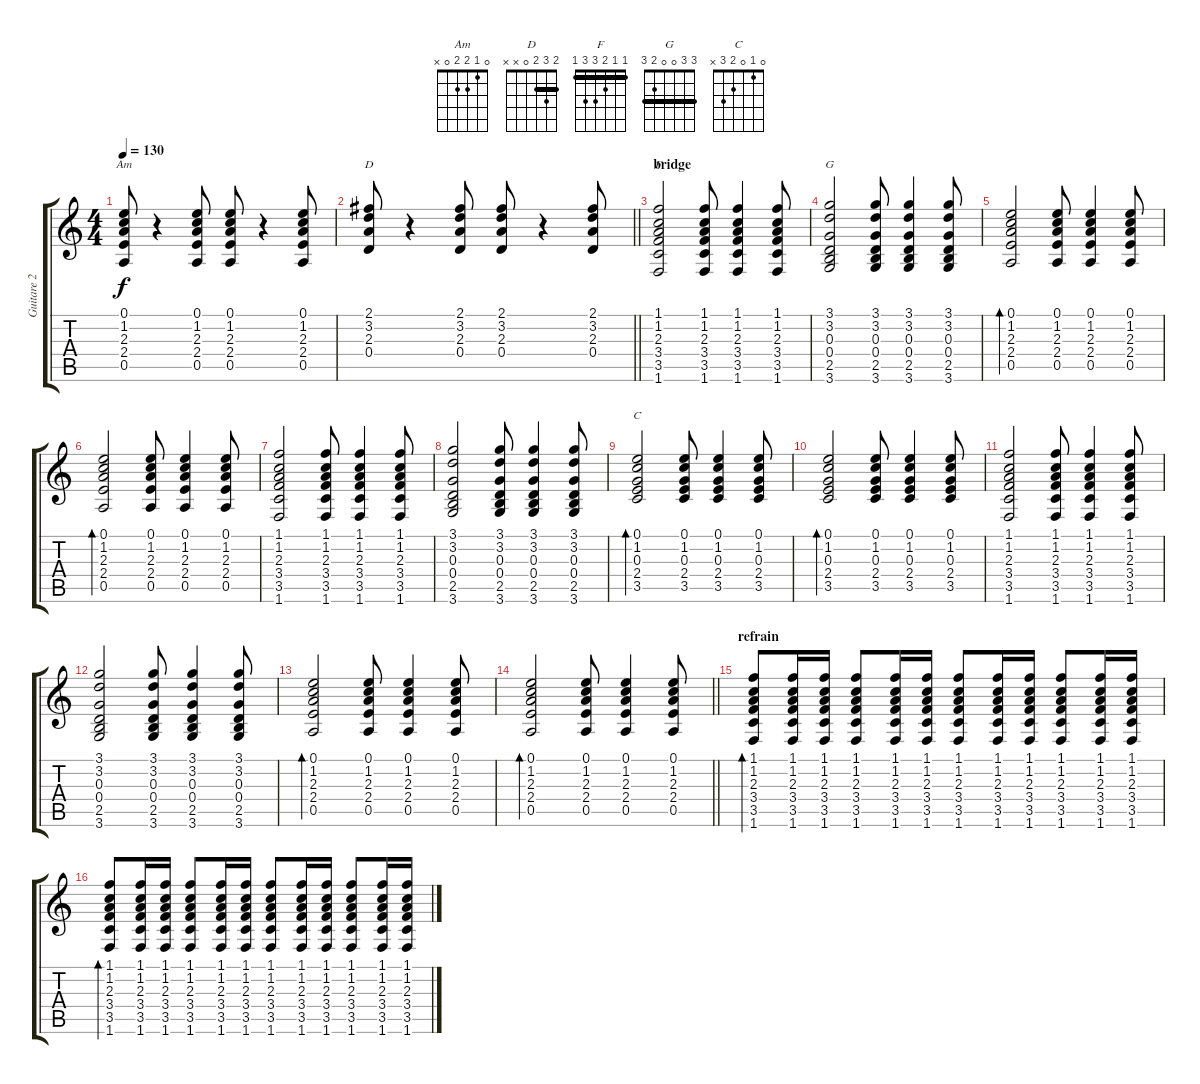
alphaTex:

\track ("Guitare 2" "Guitare 2") {instrument acousticguitarsteel}
\staff {score tabs}
\tuning (E4 B3 G3 D3 A2 E2) {hide}
\chord ("Am" 0 1 2 2 0 x)
\chord ("D" 2 3 2 0 x x) {barre 2}
\chord ("F" 1 1 2 3 3 1) {barre 1}
\chord ("G" 3 3 0 0 2 3) {barre 3}
\chord ("C" 0 1 0 2 3 x)
\ts (4 4)
\tempo 130
\clef g2
\ks c
(0.1 1.2 2.3 2.4 0.5).8{ch "Am" dy f} r.4 (0.1 1.2 2.3 2.4 0.5).8 (0.1 1.2 2.3 2.4 0.5).8 r.4 (0.1 1.2 2.3 2.4 0.5).8 |
\barLineRight lightlight
(2.1 3.2 2.3 0.4).8{ch "D"} r.4 (2.1 3.2 2.3 0.4).8 (2.1 3.2 2.3 0.4).8 r.4 (2.1 3.2 2.3 0.4).8 |
\section ("" "bridge")
(1.1 1.2 2.3 3.4 3.5 1.6).2{ch "F"} (1.1 1.2 2.3 3.4 3.5 1.6).8 (1.1 1.2 2.3 3.4 3.5 1.6).4 (1.1 1.2 2.3 3.4 3.5 1.6).8 |
(3.1 3.2 0.3 0.4 2.5 3.6).2{ch "G"} (3.1 3.2 0.3 0.4 2.5 3.6).8 (3.1 3.2 0.3 0.4 2.5 3.6).4 (3.1 3.2 0.3 0.4 2.5 3.6).8 |
(0.1 1.2 2.3 2.4 0.5).2{bd 120} (0.1 1.2 2.3 2.4 0.5).8 (0.1 1.2 2.3 2.4 0.5).4 (0.1 1.2 2.3 2.4 0.5).8 |
(0.1 1.2 2.3 2.4 0.5).2{bd 120} (0.1 1.2 2.3 2.4 0.5).8 (0.1 1.2 2.3 2.4 0.5).4 (0.1 1.2 2.3 2.4 0.5).8 |
(1.1 1.2 2.3 3.4 3.5 1.6).2 (1.1 1.2 2.3 3.4 3.5 1.6).8 (1.1 1.2 2.3 3.4 3.5 1.6).4 (1.1 1.2 2.3 3.4 3.5 1.6).8 |
(3.1 3.2 0.3 0.4 2.5 3.6).2 (3.1 3.2 0.3 0.4 2.5 3.6).8 (3.1 3.2 0.3 0.4 2.5 3.6).4 (3.1 3.2 0.3 0.4 2.5 3.6).8 |
(0.1 1.2 0.3 2.4 3.5).2{bd 120 ch "C"} (0.1 1.2 0.3 2.4 3.5).8 (0.1 1.2 0.3 2.4 3.5).4 (0.1 1.2 0.3 2.4 3.5).8 |
(0.1 1.2 0.3 2.4 3.5).2{bd 120} (0.1 1.2 0.3 2.4 3.5).8 (0.1 1.2 0.3 2.4 3.5).4 (0.1 1.2 0.3 2.4 3.5).8 |
(1.1 1.2 2.3 3.4 3.5 1.6).2 (1.1 1.2 2.3 3.4 3.5 1.6).8 (1.1 1.2 2.3 3.4 3.5 1.6).4 (1.1 1.2 2.3 3.4 3.5 1.6).8 |
(3.1 3.2 0.3 0.4 2.5 3.6).2 (3.1 3.2 0.3 0.4 2.5 3.6).8 (3.1 3.2 0.3 0.4 2.5 3.6).4 (3.1 3.2 0.3 0.4 2.5 3.6).8 |
(0.1 1.2 2.3 2.4 0.5).2{bd 120} (0.1 1.2 2.3 2.4 0.5).8 (0.1 1.2 2.3 2.4 0.5).4 (0.1 1.2 2.3 2.4 0.5).8 |
\barLineRight lightlight
(0.1 1.2 2.3 2.4 0.5).2{bd 120} (0.1 1.2 2.3 2.4 0.5).8 (0.1 1.2 2.3 2.4 0.5).4 (0.1 1.2 2.3 2.4 0.5).8 |
\section ("" "refrain")
(1.1 1.2 2.3 3.4 3.5 1.6).8{bd 120} (1.1 1.2 2.3 3.4 3.5 1.6).16 (1.1 1.2 2.3 3.4 3.5 1.6).16 (1.1 1.2 2.3 3.4 3.5 1.6).8 (1.1 1.2 2.3 3.4 3.5 1.6).16 (1.1 1.2 2.3 3.4 3.5 1.6).16 (1.1 1.2 2.3 3.4 3.5 1.6).8 (1.1 1.2 2.3 3.4 3.5 1.6).16 (1.1 1.2 2.3 3.4 3.5 1.6).16 (1.1 1.2 2.3 3.4 3.5 1.6).8 (1.1 1.2 2.3 3.4 3.5 1.6).16 (1.1 1.2 2.3 3.4 3.5 1.6).16 |
(1.1 1.2 2.3 3.4 3.5 1.6).8{bd 120} (1.1 1.2 2.3 3.4 3.5 1.6).16 (1.1 1.2 2.3 3.4 3.5 1.6).16 (1.1 1.2 2.3 3.4 3.5 1.6).8 (1.1 1.2 2.3 3.4 3.5 1.6).16 (1.1 1.2 2.3 3.4 3.5 1.6).16 (1.1 1.2 2.3 3.4 3.5 1.6).8 (1.1 1.2 2.3 3.4 3.5 1.6).16 (1.1 1.2 2.3 3.4 3.5 1.6).16 (1.1 1.2 2.3 3.4 3.5 1.6).8 (1.1 1.2 2.3 3.4 3.5 1.6).16 (1.1 1.2 2.3 3.4 3.5 1.6).16
